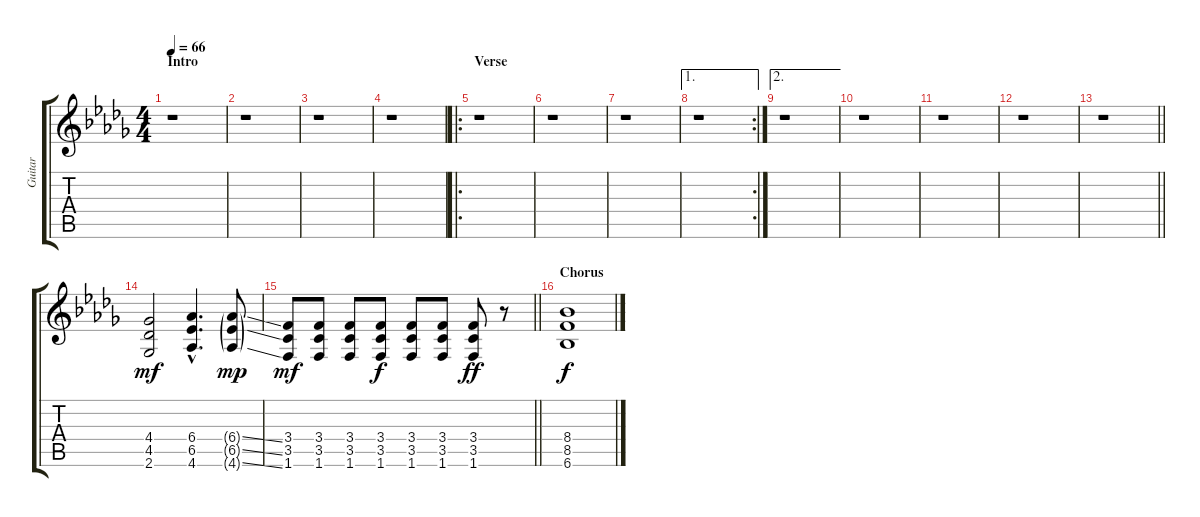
\track ("Guitar" "Guitar") {instrument electricguitarclean}
\staff {score tabs}
\tuning (E4 B3 G3 D3 A2 E2) {hide}
\ts (4 4)
\section ("" "Intro")
\tempo 66
\clef g2
\ks db
r.1{dy mf instrument electricguitarclean} |
r.1 |
r.1 |
r.1 |
\ro
\section ("" "Verse")
r.1 |
r.1 |
r.1 |
\ae 1
\rc 2
r.1 |
\ae 2
r.1 |
r.1 |
r.1 |
r.1 |
\barLineRight lightlight
r.1 |
\section ("" "")
(4.4 4.5 2.6).2{volume 9} (6.4{hac} 6.5{hac} 4.6{hac}).4{d} (6.4{ss g} 6.5{ss g} 4.6{ss g}).8{dy mp} |
\barLineRight lightlight
(3.4 3.5 1.6).8{dy mf} (3.4 3.5 1.6).8 (3.4 3.5 1.6).8 (3.4 3.5 1.6).8{dy f} (3.4 3.5 1.6).8 (3.4 3.5 1.6).8 (3.4 3.5 1.6).8{dy ff} r.8 |
\section ("" "Chorus")
(8.4 8.5 6.6).1{dy f volume 12}
